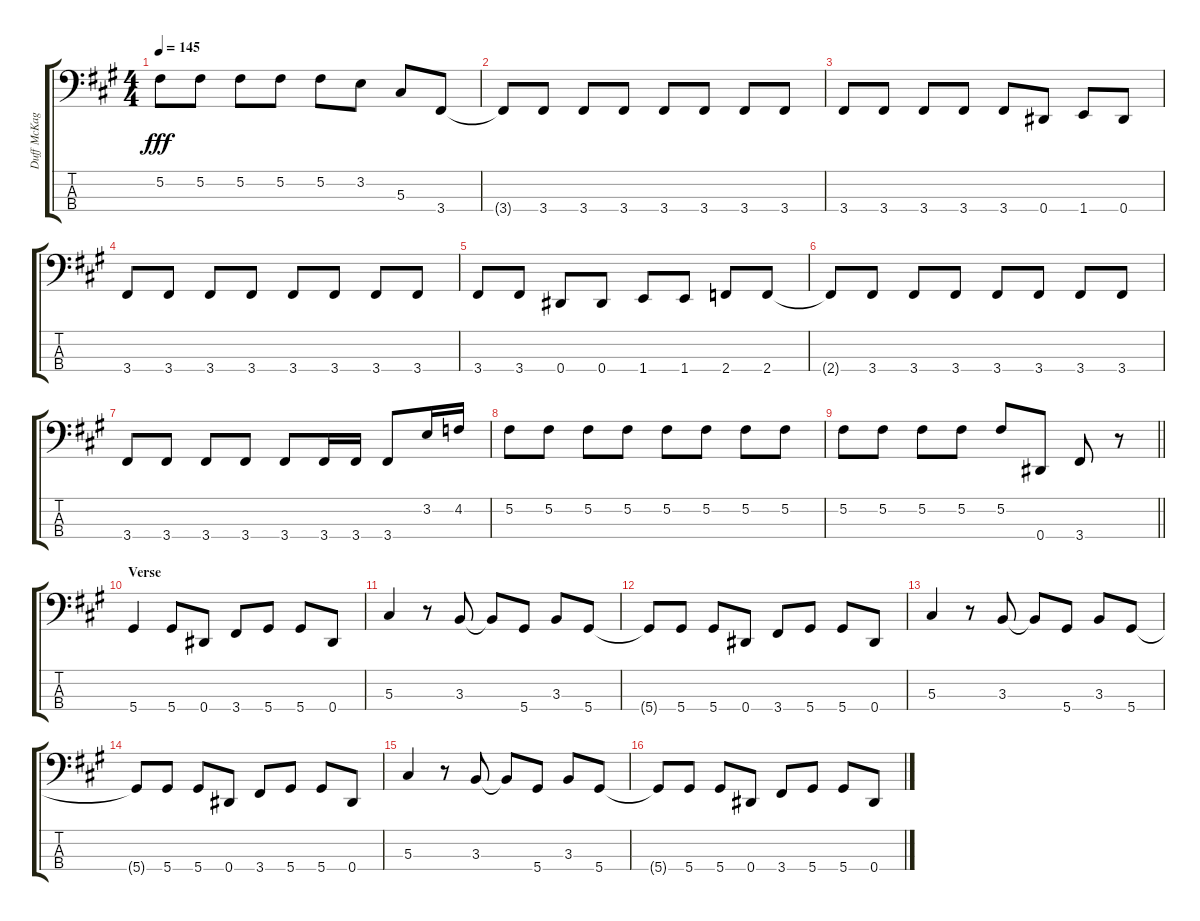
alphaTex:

\track ("Duff McKagan - Bass" "Duff McKag") {instrument electricbasspick}
\staff {score tabs}
\tuning (Gb2 Db2 Ab1 Eb1) {hide}
\ts (4 4)
\tempo 145
\clef f4
\ks a
5.2.8{dy fff} 5.2.8 5.2.8 5.2.8 5.2.8 3.2.8 5.3.8 3.4.8 |
3.4{t}.8 3.4.8 3.4.8 3.4.8 3.4.8 3.4.8 3.4.8 3.4.8 |
3.4.8 3.4.8 3.4.8 3.4.8 3.4.8 0.4.8 1.4.8 0.4.8 |
3.4.8 3.4.8 3.4.8 3.4.8 3.4.8 3.4.8 3.4.8 3.4.8 |
3.4.8 3.4.8 0.4.8 0.4.8 1.4.8 1.4.8 2.4.8 2.4.8 |
2.4{t}.8 3.4.8 3.4.8 3.4.8 3.4.8 3.4.8 3.4.8 3.4.8 |
3.4.8 3.4.8 3.4.8 3.4.8 3.4.8 3.4.16 3.4.16 3.4.8 3.2.16 4.2.16 |
5.2.8 5.2.8 5.2.8 5.2.8 5.2.8 5.2.8 5.2.8 5.2.8 |
\barLineRight lightlight
5.2.8 5.2.8 5.2.8 5.2.8 5.2.8 0.4.8 3.4.8 r.8 |
\section ("" "Verse")
5.4.4 5.4.8 0.4.8 3.4.8 5.4.8 5.4.8 0.4.8 |
5.3.4 r.8 3.3.8 3.3{t}.8 5.4.8 3.3.8 5.4.8 |
5.4{t}.8 5.4.8 5.4.8 0.4.8 3.4.8 5.4.8 5.4.8 0.4.8 |
5.3.4 r.8 3.3.8 3.3{t}.8 5.4.8 3.3.8 5.4.8 |
5.4{t}.8 5.4.8 5.4.8 0.4.8 3.4.8 5.4.8 5.4.8 0.4.8 |
5.3.4 r.8 3.3.8 3.3{t}.8 5.4.8 3.3.8 5.4.8 |
5.4{t}.8 5.4.8 5.4.8 0.4.8 3.4.8 5.4.8 5.4.8 0.4.8
